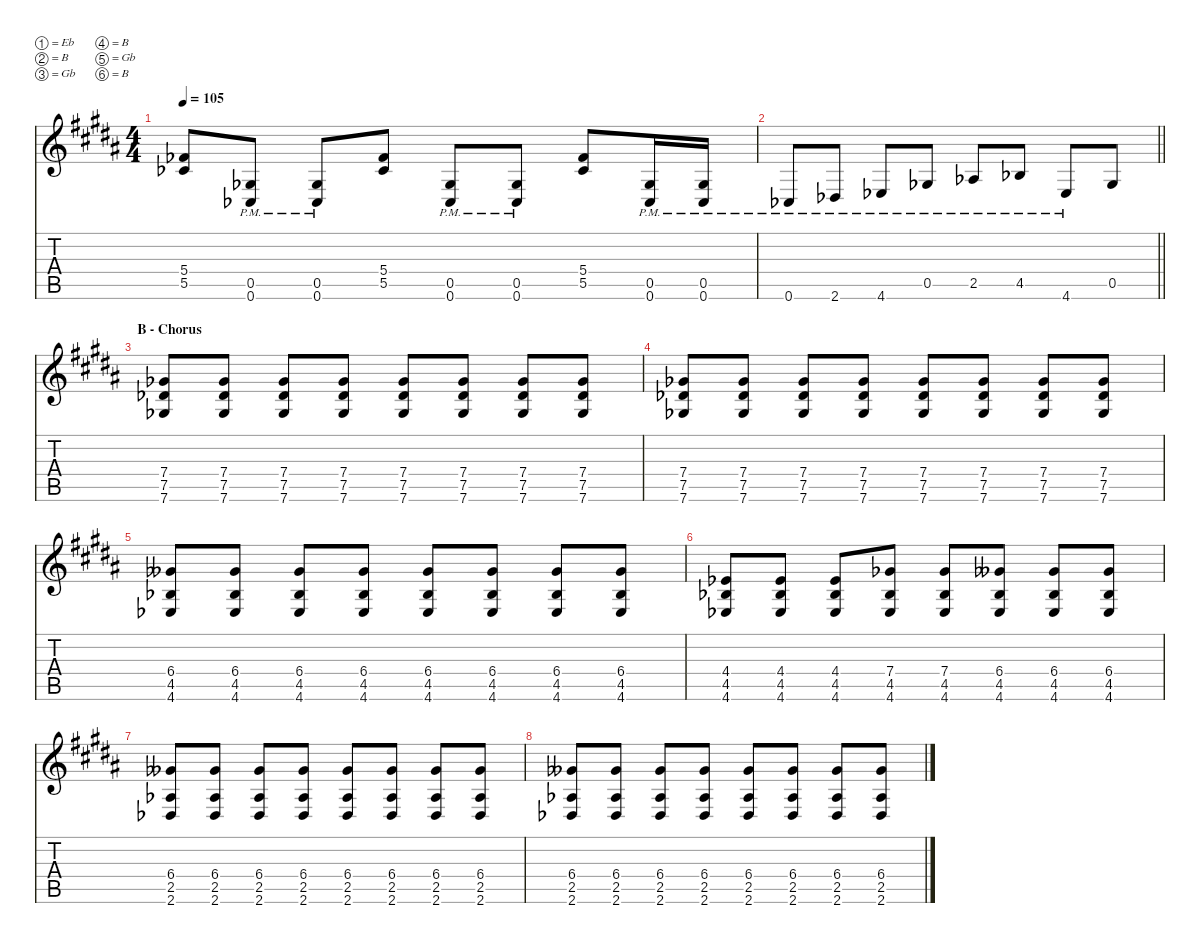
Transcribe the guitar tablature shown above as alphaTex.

\defaultSystemsLayout 4
\hideDynamics
\bracketExtendMode nobrackets
\singleTrackTrackNamePolicy hidden
\multiTrackTrackNamePolicy hidden
\firstSystemTrackNameMode fullname
\firstSystemTrackNameOrientation horizontal
\otherSystemsTrackNameOrientation horizontal
\track ("Guitar II" "dist.guit.") {mute instrument distortionguitar}
\staff {score tabs}
\tuning (Eb4 B3 Gb3 B2 Gb2 B1)
\ts (4 4)
\tempo 105
\clef g2
\ks b
(5.4{acc b} 5.5{acc b}).8{dy f} (0.5{pm acc b} 0.6{pm acc b}).8 (0.5{pm acc b} 0.6{pm acc b}).8 (5.4{acc b} 5.5{acc b}).8 (0.5{pm acc b} 0.6{pm acc b}).8 (0.5{pm acc b} 0.6{pm acc b}).8 (5.4{acc b} 5.5{acc b}).8 (0.5{pm acc b} 0.6{pm acc b}).16 (0.5{pm acc b} 0.6{pm acc b}).16 |
\barLineRight lightlight
0.6{pm acc b}.8 2.6{pm acc b}.8 4.6{pm acc b}.8 0.5{pm acc b}.8 2.5{pm acc b}.8 4.5{pm acc b}.8 4.6{pm acc b}.8 0.5{acc b}.8 |
\section ("" "B - Chorus")
(7.4{acc b} 7.5{acc b} 7.6{acc b}).8 (7.4{acc b} 7.5{acc b} 7.6{acc b}).8 (7.4{acc b} 7.5{acc b} 7.6{acc b}).8 (7.4{acc b} 7.5{acc b} 7.6{acc b}).8 (7.4{acc b} 7.5{acc b} 7.6{acc b}).8 (7.4{acc b} 7.5{acc b} 7.6{acc b}).8 (7.4{acc b} 7.5{acc b} 7.6{acc b}).8 (7.4{acc b} 7.5{acc b} 7.6{acc b}).8 |
(7.4{acc b} 7.5{acc b} 7.6{acc b}).8 (7.4{acc b} 7.5{acc b} 7.6{acc b}).8 (7.4{acc b} 7.5{acc b} 7.6{acc b}).8 (7.4{acc b} 7.5{acc b} 7.6{acc b}).8 (7.4{acc b} 7.5{acc b} 7.6{acc b}).8 (7.4{acc b} 7.5{acc b} 7.6{acc b}).8 (7.4{acc b} 7.5{acc b} 7.6{acc b}).8 (7.4{acc b} 7.5{acc b} 7.6{acc b}).8 |
(6.4{acc bb} 4.5{acc b} 4.6{acc b}).8 (6.4{acc bb} 4.5{acc b} 4.6{acc b}).8 (6.4{acc bb} 4.5{acc b} 4.6{acc b}).8 (6.4{acc bb} 4.5{acc b} 4.6{acc b}).8 (6.4{acc bb} 4.5{acc b} 4.6{acc b}).8 (6.4{acc bb} 4.5{acc b} 4.6{acc b}).8 (6.4{acc bb} 4.5{acc b} 4.6{acc b}).8 (6.4{acc bb} 4.5{acc b} 4.6{acc b}).8 |
(4.4{acc b} 4.5{acc b} 4.6{acc b}).8 (4.4{acc b} 4.5{acc b} 4.6{acc b}).8 (4.4{acc b} 4.5{acc b} 4.6{acc b}).8 (7.4{acc b} 4.5{acc b} 4.6{acc b}).8 (7.4{acc b} 4.5{acc b} 4.6{acc b}).8 (6.4{acc bb} 4.5{acc b} 4.6{acc b}).8 (6.4{acc bb} 4.5{acc b} 4.6{acc b}).8 (6.4{acc bb} 4.5{acc b} 4.6{acc b}).8 |
(6.4{acc bb} 2.5{acc b} 2.6{acc b}).8 (6.4{acc bb} 2.5{acc b} 2.6{acc b}).8 (6.4{acc bb} 2.5{acc b} 2.6{acc b}).8 (6.4{acc bb} 2.5{acc b} 2.6{acc b}).8 (6.4{acc bb} 2.5{acc b} 2.6{acc b}).8 (6.4{acc bb} 2.5{acc b} 2.6{acc b}).8 (6.4{acc bb} 2.5{acc b} 2.6{acc b}).8 (6.4{acc bb} 2.5{acc b} 2.6{acc b}).8 |
(6.4{acc bb} 2.5{acc b} 2.6{acc b}).8 (6.4{acc bb} 2.5{acc b} 2.6{acc b}).8 (6.4{acc bb} 2.5{acc b} 2.6{acc b}).8 (6.4{acc bb} 2.5{acc b} 2.6{acc b}).8 (6.4{acc bb} 2.5{acc b} 2.6{acc b}).8 (6.4{acc bb} 2.5{acc b} 2.6{acc b}).8 (6.4{acc bb} 2.5{acc b} 2.6{acc b}).8 (6.4{acc bb} 2.5{acc b} 2.6{acc b}).8
